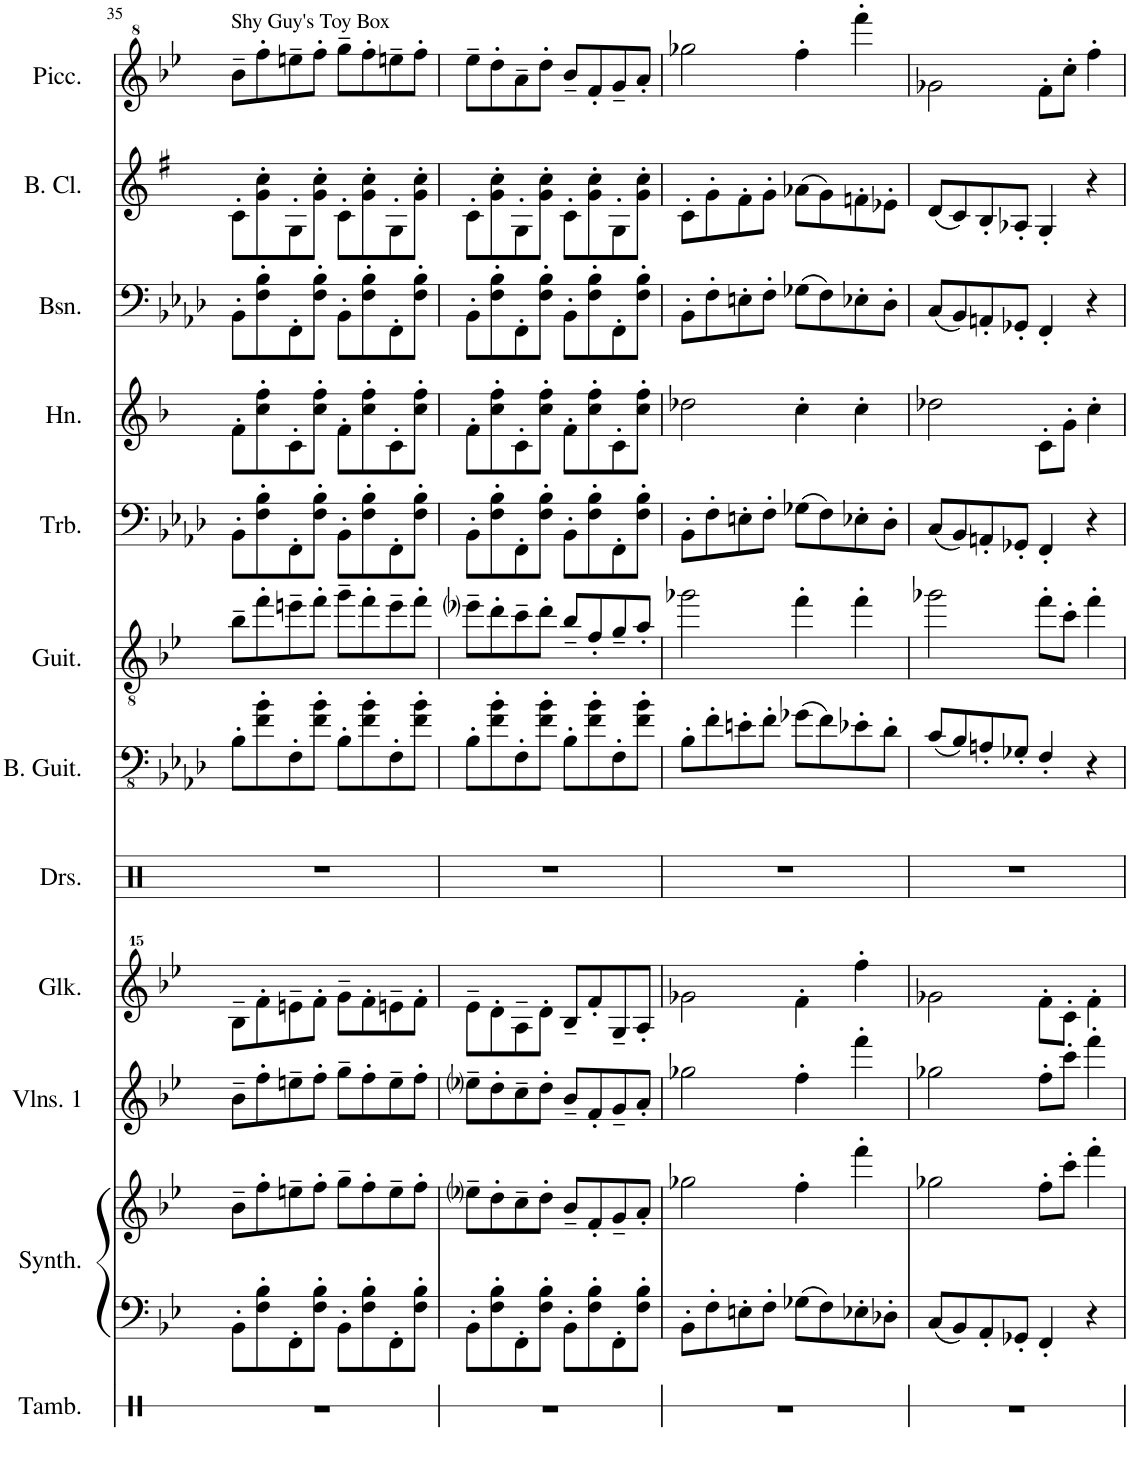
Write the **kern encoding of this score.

**kern	**kern	**kern	**kern	**kern	**kern	**kern	**kern	**kern	**kern	**kern	**kern	**kern
*part12	*part11	*part11	*part10	*part9	*part8	*part7	*part6	*part5	*part4	*part3	*part2	*part1
*staff13	*staff12	*staff11	*staff10	*staff9	*staff8	*staff7	*staff6	*staff5	*staff4	*staff3	*staff2	*staff1
*I"Tambourine	*I"Keyboard Synthesizer	*	*I"Violins 1	*I"Glockenspiel	*I"Drumset	*I"Bass Guitar	*I"Guitar	*I"Trombone	*I"Horn	*I"Bassoon	*I"Bass Clarinet	*I"Piccolo
*I'Tamb.	*I'Synth.	*	*I'Vlns. 1	*I'Glk.	*I'Drs.	*I'B. Guit.	*I'Guit.	*I'Trb.	*I'Hn.	*I'Bsn.	*I'B. Cl.	*I'Picc.
!!LO:PB:g=z
*clefX	*clefF4	*clefG2	*clefG2	*clefG^^2	*clefX	*clefFv4	*clefGv2	*clefF4	*clefG2	*clefF4	*clefG2	*clefG^2
*	*	*	*	*	*	*	*	*	*Trd4c7	*	*Trd8c14	*Trd-7c-12
*k[]	*k[b-e-]	*k[b-e-]	*k[b-e-]	*k[b-e-]	*k[]	*k[b-e-a-d-]	*k[b-e-]	*k[b-e-a-d-]	*k[b-]	*k[b-e-a-d-]	*k[f#]	*k[b-e-]
*M4/4	*M4/4	*M4/4	*M4/4	*M4/4	*M4/4	*M4/4	*M4/4	*M4/4	*M4/4	*M4/4	*M4/4	*M4/4
=35	=35	=35	=35	=35	=35	=35	=35	=35	=35	=35	=35	=35
!	!	!	!	!	!	!	!	!	!	!	!	!LO:TX:a:t=Shy Guy's Toy Box
1r	8BB-'\L	8b-~\L	8b-~\L	8bb-~\L	1r	8BB-'\L	8b-~\L	8BB-'\L	8f'\L	8BB-'\L	8c'\L	8bb-~\L
.	8F\' 8B-\'	8ff'\	8ff'\	8fff'\	.	8F\' 8B-\'	8ff'\	8F\' 8B-\'	8cc\' 8ff\'	8F\' 8B-\'	8g\' 8cc\'	8fff'\
.	8FF'\	8een~\	8een~\	8eeen~\	.	8FF'\	8een~\	8FF'\	8c'\	8FF'\	8G'\	8eeen~\
.	8F\' 8B-\'J	8ff'\J	8ff'\J	8fff'\J	.	8F\' 8B-\'J	8ff'\J	8F\' 8B-\'J	8cc\' 8ff\'J	8F\' 8B-\'J	8g\' 8cc\'J	8fff'\J
.	8BB-'\L	8gg~\L	8gg~\L	8ggg~\L	.	8BB-'\L	8gg~\L	8BB-'\L	8f'\L	8BB-'\L	8c'\L	8ggg~\L
.	8F\' 8B-\'	8ff'\	8ff'\	8fff'\	.	8F\' 8B-\'	8ff'\	8F\' 8B-\'	8cc\' 8ff\'	8F\' 8B-\'	8g\' 8cc\'	8fff'\
.	8FF'\	8ee~\	8ee~\	8eeen~\	.	8FF'\	8ee~\	8FF'\	8c'\	8FF'\	8G'\	8eeen~\
.	8F\' 8B-\'J	8ff'\J	8ff'\J	8fff'\J	.	8F\' 8B-\'J	8ff'\J	8F\' 8B-\'J	8cc\' 8ff\'J	8F\' 8B-\'J	8g\' 8cc\'J	8fff'\J
=36	=36	=36	=36	=36	=36	=36	=36	=36	=36	=36	=36	=36
1r	8BB-'\L	8ee-i~\L	8ee-i~\L	8eee-~\L	1r	8BB-'\L	8ee-i~\L	8BB-'\L	8f'\L	8BB-'\L	8c'\L	8eee-~\L
.	8F\' 8B-\'	8dd'\	8dd'\	8ddd'\	.	8F\' 8B-\'	8dd'\	8F\' 8B-\'	8cc\' 8ff\'	8F\' 8B-\'	8g\' 8cc\'	8ddd'\
.	8FF'\	8cc~\	8cc~\	8aa~\	.	8FF'\	8cc~\	8FF'\	8c'\	8FF'\	8G'\	8aa~\
.	8F\' 8B-\'J	8dd'\J	8dd'\J	8ddd'\J	.	8F\' 8B-\'J	8dd'\J	8F\' 8B-\'J	8cc\' 8ff\'J	8F\' 8B-\'J	8g\' 8cc\'J	8ddd'\J
.	8BB-'\L	8b-~/L	8b-~/L	8bb-~/L	.	8BB-'\L	8b-~/L	8BB-'\L	8f'\L	8BB-'\L	8c'\L	8bb-~/L
.	8F\' 8B-\'	8f'/	8f'/	8fff'/	.	8F\' 8B-\'	8f'/	8F\' 8B-\'	8cc\' 8ff\'	8F\' 8B-\'	8g\' 8cc\'	8ff'/
.	8FF'\	8g~/	8g~/	8gg~/	.	8FF'\	8g~/	8FF'\	8c'\	8FF'\	8G'\	8gg~/
.	8F\' 8B-\'J	8a'/J	8a'/J	8aa'/J	.	8F\' 8B-\'J	8a'/J	8F\' 8B-\'J	8cc\' 8ff\'J	8F\' 8B-\'J	8g\' 8cc\'J	8aa'/J
=37	=37	=37	=37	=37	=37	=37	=37	=37	=37	=37	=37	=37
1r	8BB-'\L	2gg-X\	2gg-X\	2ggg-X\	1r	8BB-'\L	2gg-X\	8BB-'\L	2dd-X\	8BB-'\L	8c'\L	2ggg-X\
.	8F'\	.	.	.	.	8F'\	.	8F'\	.	8F'\	8g'\	.
.	8En'\	.	.	.	.	8En'\	.	8En'\	.	8En'\	8f#'\	.
.	8F'\J	.	.	.	.	8F'\J	.	8F'\J	.	8F'\J	8g'\J	.
.	8G-X\L	4ff'\	4ff'\	4fff'\	.	(8G-X\L	4ff'\	(8G-X\L	4cc'\	(8G-X\L	(8a-X\L	4fff'\
.	8F\	.	.	.	.	8F\)	.	8F\)	.	8F\)	8g\)	.
.	8E-X'\	4fff'\	4fff'\	4ffff'\	.	8E-X'\	4ff'\	8E-X'\	4cc'\	8E-X'\	8fn'\	4ffff'\
.	8D-X'\J	.	.	.	.	8D-'\J	.	8D-'\J	.	8D-'\J	8e-X'\J	.
=38	=38	=38	=38	=38	=38	=38	=38	=38	=38	=38	=38	=38
1r	8C/L	2gg-X\	2gg-X\	2ggg-X\	1r	(8C/L	2gg-X\	(8C/L	2dd-X\	(8C/L	(8d/L	2gg-X\
.	8BB-/	.	.	.	.	8BB-/)	.	8BB-/)	.	8BB-/)	8c/)	.
.	8AA'/	.	.	.	.	8AAn'/	.	8AAn'/	.	8AAn'/	8B'/	.
.	8GG-X'/J	.	.	.	.	8GG-X'/J	.	8GG-X'/J	.	8GG-X'/J	8A-X'/J	.
.	4FF'/	8ff'\L	8ff'\L	8fff'\L	.	4FF'/	8ff'\L	4FF'/	8c'\L	4FF'/	4G'/	8ff'\L
.	.	8ccc'\J	8ccc'\J	8ccc'\J	.	.	8cc'\J	.	8g'\J	.	.	8ccc'\J
.	4r	4fff'\	4fff'\	4fff'\	.	4r	4ff'\	4r	4cc'\	4r	4r	4fff'\
=	=	=	=	=	=	=	=	=	=	=	=	=
*-	*-	*-	*-	*-	*-	*-	*-	*-	*-	*-	*-	*-
